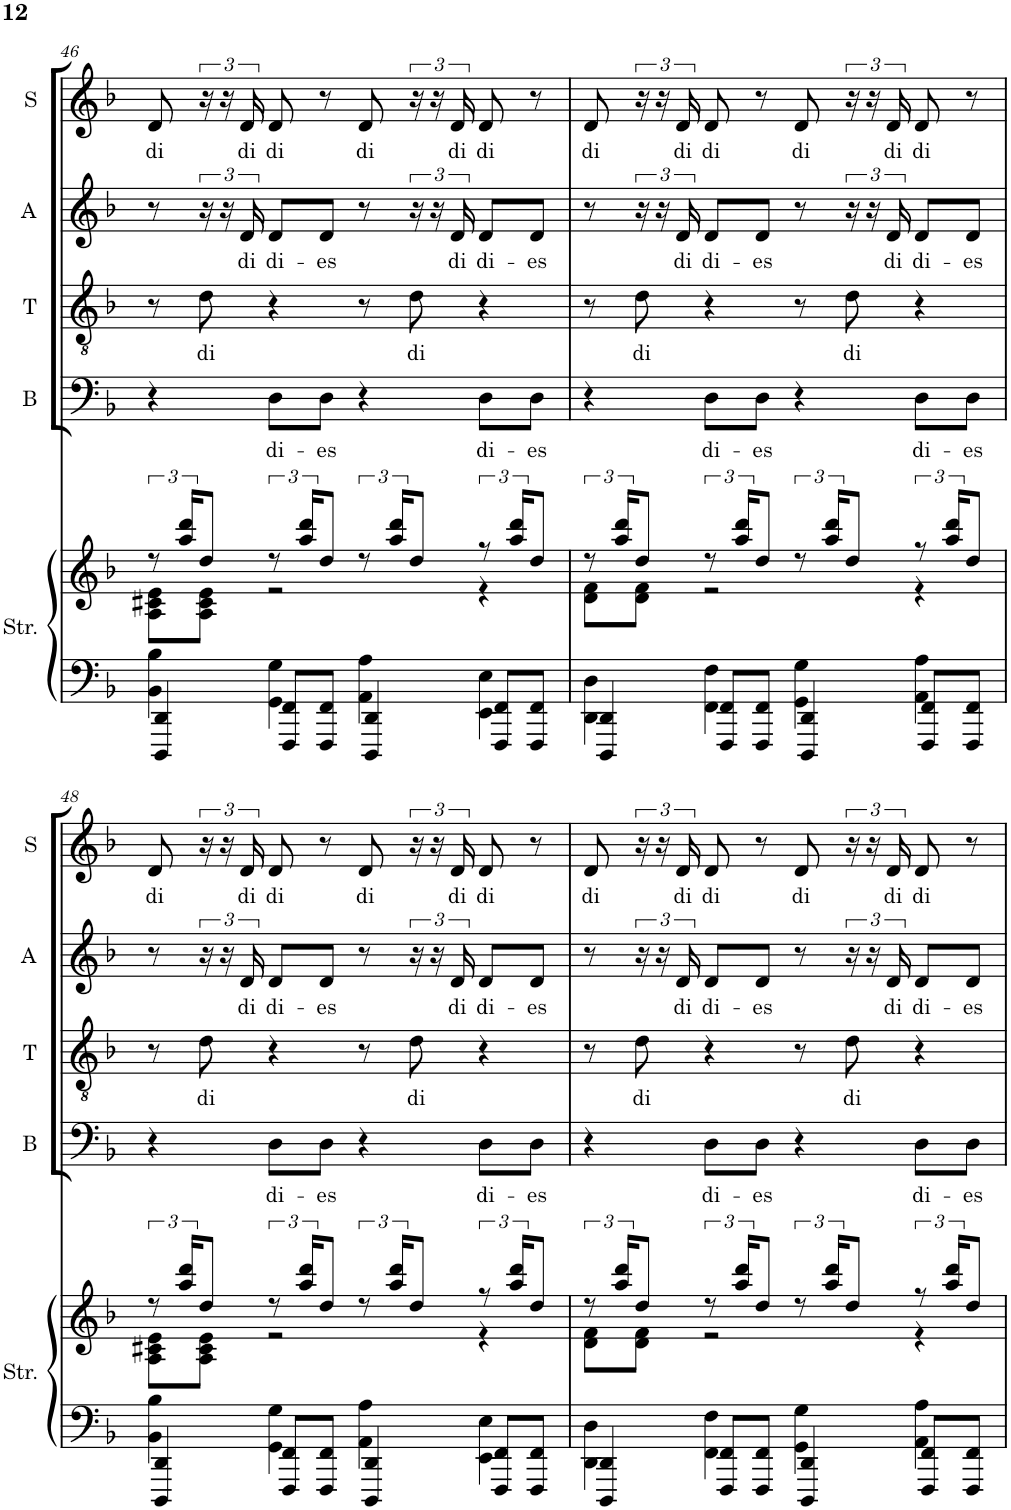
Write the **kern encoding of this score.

**kern	**kern	**kern	**text	**kern	**text	**kern	**text	**kern	**text
*part5	*part5	*part4	*part4	*part3	*part3	*part2	*part2	*part1	*part1
*staff6	*staff5	*staff4	*staff4	*staff3	*staff3	*staff2	*staff2	*staff1	*staff1
*I"Strings	*	*I"Bass	*	*I"Tenor	*	*I"Alto	*	*I"Soprano	*
*I'Str.	*	*I'B	*	*I'T	*	*I'A	*	*I'S	*
!!LO:PB:g=z
*clefF4	*clefG2	*clefF4	*	*clefGv2	*	*clefG2	*	*clefG2	*
*k[b-]	*k[b-]	*k[b-]	*	*k[b-]	*	*k[b-]	*	*k[b-]	*
*F:	*F:	*F:	*	*F:	*	*F:	*	*F:	*
*M4/4	*M4/4	*M4/4	*	*M4/4	*	*M4/4	*	*M4/4	*
=46	=46	=46	=46	=46	=46	=46	=46	=46	=46
*^	*^	*	*	*	*	*	*	*	*
!	!	!	!	!	!	!	!	!	!	!	!LO:LY:b
4DDD/ 4DD/	4BB-\ 4B-\	12r	8A\ 8c#X\ 8e\L	4r	.	8r	.	8r	.	8d/	di
.	.	24aa/ 24ddd/KL	.	.	.	.	.	.	.	.	.
!	!	!	!	!	!	!	!LO:LY:b	!	!	!	!
.	.	8dd/J	8A\ 8c#\ 8e\J	.	.	8d\	di	24r	.	24r	.
.	.	.	.	.	.	.	.	24r	.	24r	.
!	!	!	!	!	!	!	!	!	!LO:LY:b	!	!LO:LY:b
.	.	.	.	.	.	.	.	24d/	di	24d/	di
!	!	!	!	!	!LO:LY:b	!	!	!	!LO:LY:b	!	!LO:LY:b
8FFF/ 8FF/L	4GG\ 4G\	12r	2r	8D\L	di-	4r	.	8d/L	di-	8d/	di
.	.	24aa/ 24ddd/KL	.	.	.	.	.	.	.	.	.
!	!	!	!	!	!LO:LY:b	!	!	!	!LO:LY:b	!	!
8FFF/ 8FF/J	.	8dd/J	.	8D\J	-es	.	.	8d/J	-es	8r	.
!	!	!	!	!	!	!	!	!	!	!	!LO:LY:b
4DDD/ 4DD/	4AA\ 4A\	12r	.	4r	.	8r	.	8r	.	8d/	di
.	.	24aa/ 24ddd/KL	.	.	.	.	.	.	.	.	.
!	!	!	!	!	!	!	!LO:LY:b	!	!	!	!
.	.	8dd/J	.	.	.	8d\	di	24r	.	24r	.
.	.	.	.	.	.	.	.	24r	.	24r	.
!	!	!	!	!	!	!	!	!	!LO:LY:b	!	!LO:LY:b
.	.	.	.	.	.	.	.	24d/	di	24d/	di
!	!	!	!	!	!LO:LY:b	!	!	!	!LO:LY:b	!	!LO:LY:b
8FFF/ 8FF/L	4EE\ 4E\	12r	4r	8D\L	di-	4r	.	8d/L	di-	8d/	di
.	.	24aa/ 24ddd/KL	.	.	.	.	.	.	.	.	.
!	!	!	!	!	!LO:LY:b	!	!	!	!LO:LY:b	!	!
8FFF/ 8FF/J	.	8dd/J	.	8D\J	-es	.	.	8d/J	-es	8r	.
=47	=47	=47	=47	=47	=47	=47	=47	=47	=47	=47	=47
!	!	!	!	!	!	!	!	!	!	!	!LO:LY:b
4DDD/ 4DD/	4DD\ 4D\	12r	8d\ 8f\L	4r	.	8r	.	8r	.	8d/	di
.	.	24aa/ 24ddd/KL	.	.	.	.	.	.	.	.	.
!	!	!	!	!	!	!	!LO:LY:b	!	!	!	!
.	.	8dd/J	8d\ 8f\J	.	.	8d\	di	24r	.	24r	.
.	.	.	.	.	.	.	.	24r	.	24r	.
!	!	!	!	!	!	!	!	!	!LO:LY:b	!	!LO:LY:b
.	.	.	.	.	.	.	.	24d/	di	24d/	di
!	!	!	!	!	!LO:LY:b	!	!	!	!LO:LY:b	!	!LO:LY:b
8FFF/ 8FF/L	4FF\ 4F\	12r	2r	8D\L	di-	4r	.	8d/L	di-	8d/	di
.	.	24aa/ 24ddd/KL	.	.	.	.	.	.	.	.	.
!	!	!	!	!	!LO:LY:b	!	!	!	!LO:LY:b	!	!
8FFF/ 8FF/J	.	8dd/J	.	8D\J	-es	.	.	8d/J	-es	8r	.
!	!	!	!	!	!	!	!	!	!	!	!LO:LY:b
4DDD/ 4DD/	4GG\ 4G\	12r	.	4r	.	8r	.	8r	.	8d/	di
.	.	24aa/ 24ddd/KL	.	.	.	.	.	.	.	.	.
!	!	!	!	!	!	!	!LO:LY:b	!	!	!	!
.	.	8dd/J	.	.	.	8d\	di	24r	.	24r	.
.	.	.	.	.	.	.	.	24r	.	24r	.
!	!	!	!	!	!	!	!	!	!LO:LY:b	!	!LO:LY:b
.	.	.	.	.	.	.	.	24d/	di	24d/	di
!	!	!	!	!	!LO:LY:b	!	!	!	!LO:LY:b	!	!LO:LY:b
8FFF/ 8FF/L	4AA\ 4A\	12r	4r	8D\L	di-	4r	.	8d/L	di-	8d/	di
.	.	24aa/ 24ddd/KL	.	.	.	.	.	.	.	.	.
!	!	!	!	!	!LO:LY:b	!	!	!	!LO:LY:b	!	!
8FFF/ 8FF/J	.	8dd/J	.	8D\J	-es	.	.	8d/J	-es	8r	.
!!LO:LB:g=z
=48	=48	=48	=48	=48	=48	=48	=48	=48	=48	=48	=48
!	!	!	!	!	!	!	!	!	!	!	!LO:LY:b
4DDD/ 4DD/	4BB-\ 4B-\	12r	8A\ 8c#X\ 8e\L	4r	.	8r	.	8r	.	8d/	di
.	.	24aa/ 24ddd/KL	.	.	.	.	.	.	.	.	.
!	!	!	!	!	!	!	!LO:LY:b	!	!	!	!
.	.	8dd/J	8A\ 8c#\ 8e\J	.	.	8d\	di	24r	.	24r	.
.	.	.	.	.	.	.	.	24r	.	24r	.
!	!	!	!	!	!	!	!	!	!LO:LY:b	!	!LO:LY:b
.	.	.	.	.	.	.	.	24d/	di	24d/	di
!	!	!	!	!	!LO:LY:b	!	!	!	!LO:LY:b	!	!LO:LY:b
8FFF/ 8FF/L	4GG\ 4G\	12r	2r	8D\L	di-	4r	.	8d/L	di-	8d/	di
.	.	24aa/ 24ddd/KL	.	.	.	.	.	.	.	.	.
!	!	!	!	!	!LO:LY:b	!	!	!	!LO:LY:b	!	!
8FFF/ 8FF/J	.	8dd/J	.	8D\J	-es	.	.	8d/J	-es	8r	.
!	!	!	!	!	!	!	!	!	!	!	!LO:LY:b
4DDD/ 4DD/	4AA\ 4A\	12r	.	4r	.	8r	.	8r	.	8d/	di
.	.	24aa/ 24ddd/KL	.	.	.	.	.	.	.	.	.
!	!	!	!	!	!	!	!LO:LY:b	!	!	!	!
.	.	8dd/J	.	.	.	8d\	di	24r	.	24r	.
.	.	.	.	.	.	.	.	24r	.	24r	.
!	!	!	!	!	!	!	!	!	!LO:LY:b	!	!LO:LY:b
.	.	.	.	.	.	.	.	24d/	di	24d/	di
!	!	!	!	!	!LO:LY:b	!	!	!	!LO:LY:b	!	!LO:LY:b
8FFF/ 8FF/L	4EE\ 4E\	12r	4r	8D\L	di-	4r	.	8d/L	di-	8d/	di
.	.	24aa/ 24ddd/KL	.	.	.	.	.	.	.	.	.
!	!	!	!	!	!LO:LY:b	!	!	!	!LO:LY:b	!	!
8FFF/ 8FF/J	.	8dd/J	.	8D\J	-es	.	.	8d/J	-es	8r	.
=49	=49	=49	=49	=49	=49	=49	=49	=49	=49	=49	=49
!	!	!	!	!	!	!	!	!	!	!	!LO:LY:b
4DDD/ 4DD/	4DD\ 4D\	12r	8d\ 8f\L	4r	.	8r	.	8r	.	8d/	di
.	.	24aa/ 24ddd/KL	.	.	.	.	.	.	.	.	.
!	!	!	!	!	!	!	!LO:LY:b	!	!	!	!
.	.	8dd/J	8d\ 8f\J	.	.	8d\	di	24r	.	24r	.
.	.	.	.	.	.	.	.	24r	.	24r	.
!	!	!	!	!	!	!	!	!	!LO:LY:b	!	!LO:LY:b
.	.	.	.	.	.	.	.	24d/	di	24d/	di
!	!	!	!	!	!LO:LY:b	!	!	!	!LO:LY:b	!	!LO:LY:b
8FFF/ 8FF/L	4FF\ 4F\	12r	2r	8D\L	di-	4r	.	8d/L	di-	8d/	di
.	.	24aa/ 24ddd/KL	.	.	.	.	.	.	.	.	.
!	!	!	!	!	!LO:LY:b	!	!	!	!LO:LY:b	!	!
8FFF/ 8FF/J	.	8dd/J	.	8D\J	-es	.	.	8d/J	-es	8r	.
!	!	!	!	!	!	!	!	!	!	!	!LO:LY:b
4DDD/ 4DD/	4GG\ 4G\	12r	.	4r	.	8r	.	8r	.	8d/	di
.	.	24aa/ 24ddd/KL	.	.	.	.	.	.	.	.	.
!	!	!	!	!	!	!	!LO:LY:b	!	!	!	!
.	.	8dd/J	.	.	.	8d\	di	24r	.	24r	.
.	.	.	.	.	.	.	.	24r	.	24r	.
!	!	!	!	!	!	!	!	!	!LO:LY:b	!	!LO:LY:b
.	.	.	.	.	.	.	.	24d/	di	24d/	di
!	!	!	!	!	!LO:LY:b	!	!	!	!LO:LY:b	!	!LO:LY:b
8FFF/ 8FF/L	4AA\ 4A\	12r	4r	8D\L	di-	4r	.	8d/L	di-	8d/	di
.	.	24aa/ 24ddd/KL	.	.	.	.	.	.	.	.	.
!	!	!	!	!	!LO:LY:b	!	!	!	!LO:LY:b	!	!
8FFF/ 8FF/J	.	8dd/J	.	8D\J	-es	.	.	8d/J	-es	8r	.
*v	*v	*	*	*	*	*	*	*	*	*	*
*	*v	*v	*	*	*	*	*	*	*	*
=	=	=	=	=	=	=	=	=	=
*-	*-	*-	*-	*-	*-	*-	*-	*-	*-
